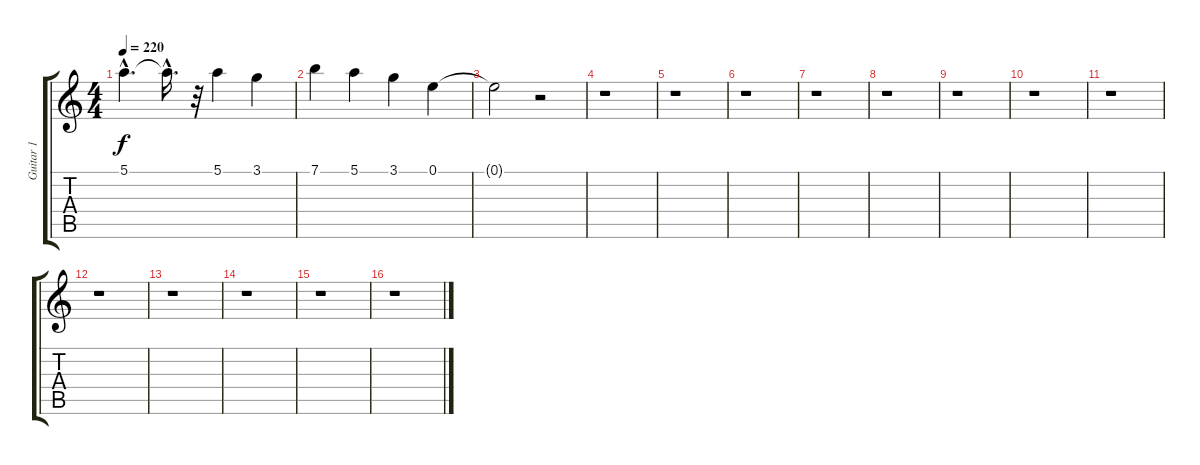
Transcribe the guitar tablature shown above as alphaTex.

\track ("Guitar 1" "Guitar 1") {instrument acousticguitarsteel}
\staff {score tabs}
\tuning (E4 B3 G3 D3 A2 E2) {hide}
\ts (4 4)
\tempo 220
\clef g2
\ks c
5.1{hac}.4{d dy f} 5.1{hac t}.16{d} r.32 5.1.4 3.1.4 |
7.1.4 5.1.4 3.1.4 0.1.4 |
0.1{t}.2 r.2 |
r.1 |
r.1 |
r.1 |
r.1 |
r.1 |
r.1 |
r.1 |
r.1 |
r.1 |
r.1 |
r.1 |
r.1 |
r.1
